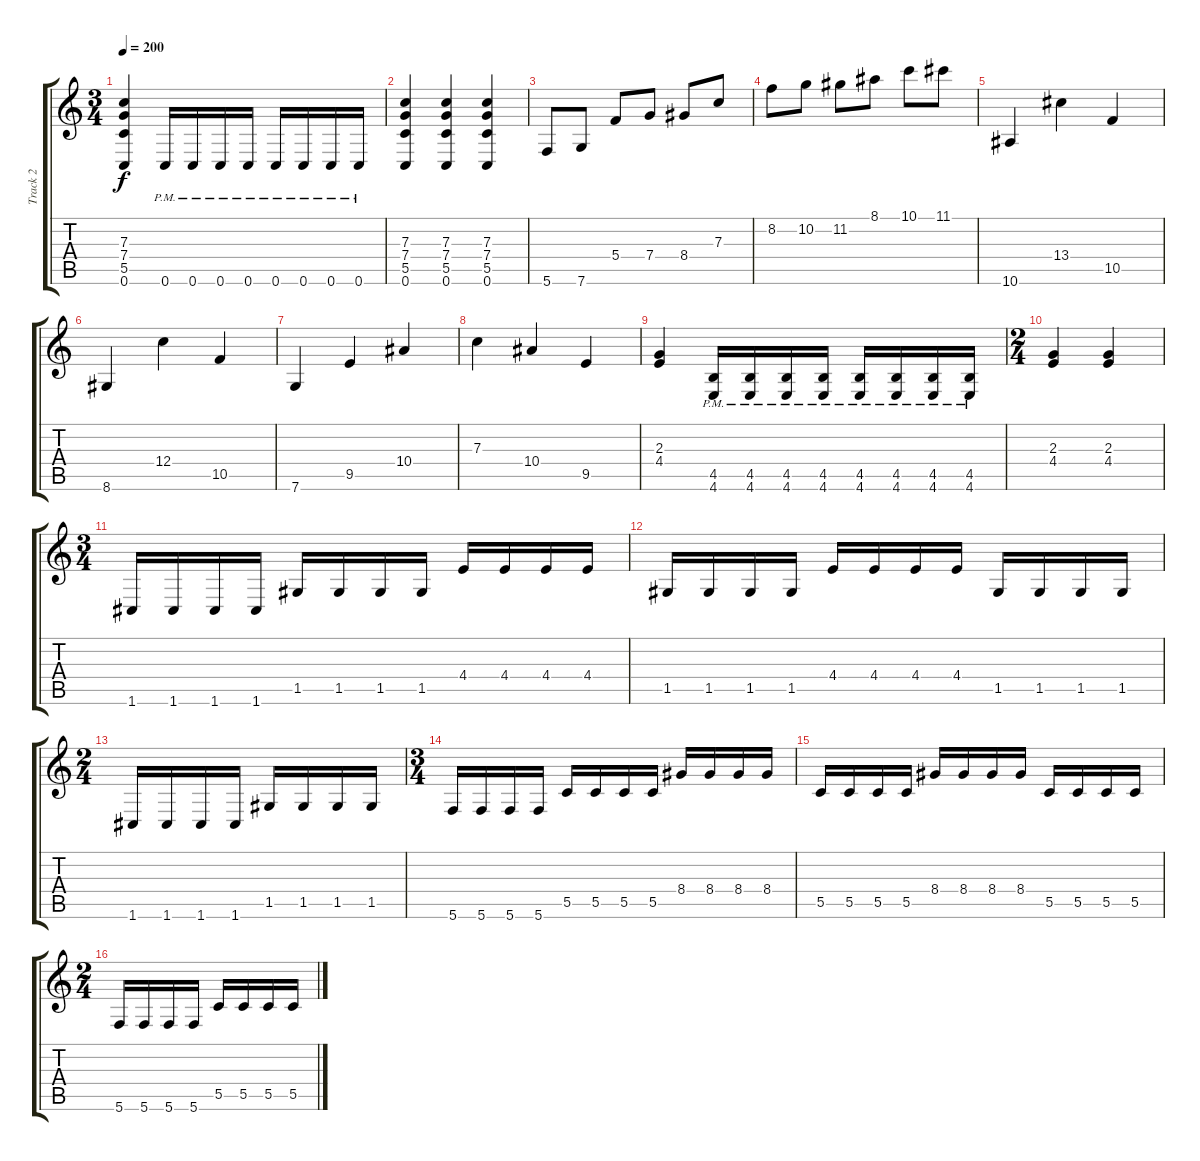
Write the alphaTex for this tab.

\track ("Track 2" "Track 2") {instrument overdrivenguitar}
\staff {score tabs}
\tuning (D4 A3 F3 C3 G2 C2) {hide}
\ts (3 4)
\tempo 200
\clef g2
\ks c
(7.3 7.4 5.5 0.6).4{dy f} 0.6{pm}.16 0.6{pm}.16 0.6{pm}.16 0.6{pm}.16 0.6{pm}.16 0.6{pm}.16 0.6{pm}.16 0.6{pm}.16 |
(7.3 7.4 5.5 0.6).4 (7.3 7.4 5.5 0.6).4 (7.3 7.4 5.5 0.6).4 |
5.6.8 7.6.8 5.4.8 7.4.8 8.4.8 7.3.8 |
8.2.8 10.2.8 11.2.8 8.1.8 10.1.8 11.1.8 |
10.6.4 13.4.4 10.5.4 |
8.6.4 12.4.4 10.5.4 |
7.6.4 9.5.4 10.4.4 |
7.3.4 10.4.4 9.5.4 |
(2.3 4.4).4 (4.5{pm} 4.6{pm}).16 (4.5{pm} 4.6{pm}).16 (4.5{pm} 4.6{pm}).16 (4.5{pm} 4.6{pm}).16 (4.5{pm} 4.6{pm}).16 (4.5{pm} 4.6{pm}).16 (4.5{pm} 4.6{pm}).16 (4.5{pm} 4.6{pm}).16 |
\ts (2 4)
(2.3 4.4).4 (2.3 4.4).4 |
\ts (3 4)
1.6.16 1.6.16 1.6.16 1.6.16 1.5.16 1.5.16 1.5.16 1.5.16 4.4.16 4.4.16 4.4.16 4.4.16 |
1.5.16 1.5.16 1.5.16 1.5.16 4.4.16 4.4.16 4.4.16 4.4.16 1.5.16 1.5.16 1.5.16 1.5.16 |
\ts (2 4)
1.6.16 1.6.16 1.6.16 1.6.16 1.5.16 1.5.16 1.5.16 1.5.16 |
\ts (3 4)
5.6.16 5.6.16 5.6.16 5.6.16 5.5.16 5.5.16 5.5.16 5.5.16 8.4.16 8.4.16 8.4.16 8.4.16 |
5.5.16 5.5.16 5.5.16 5.5.16 8.4.16 8.4.16 8.4.16 8.4.16 5.5.16 5.5.16 5.5.16 5.5.16 |
\ts (2 4)
5.6.16 5.6.16 5.6.16 5.6.16 5.5.16 5.5.16 5.5.16 5.5.16
